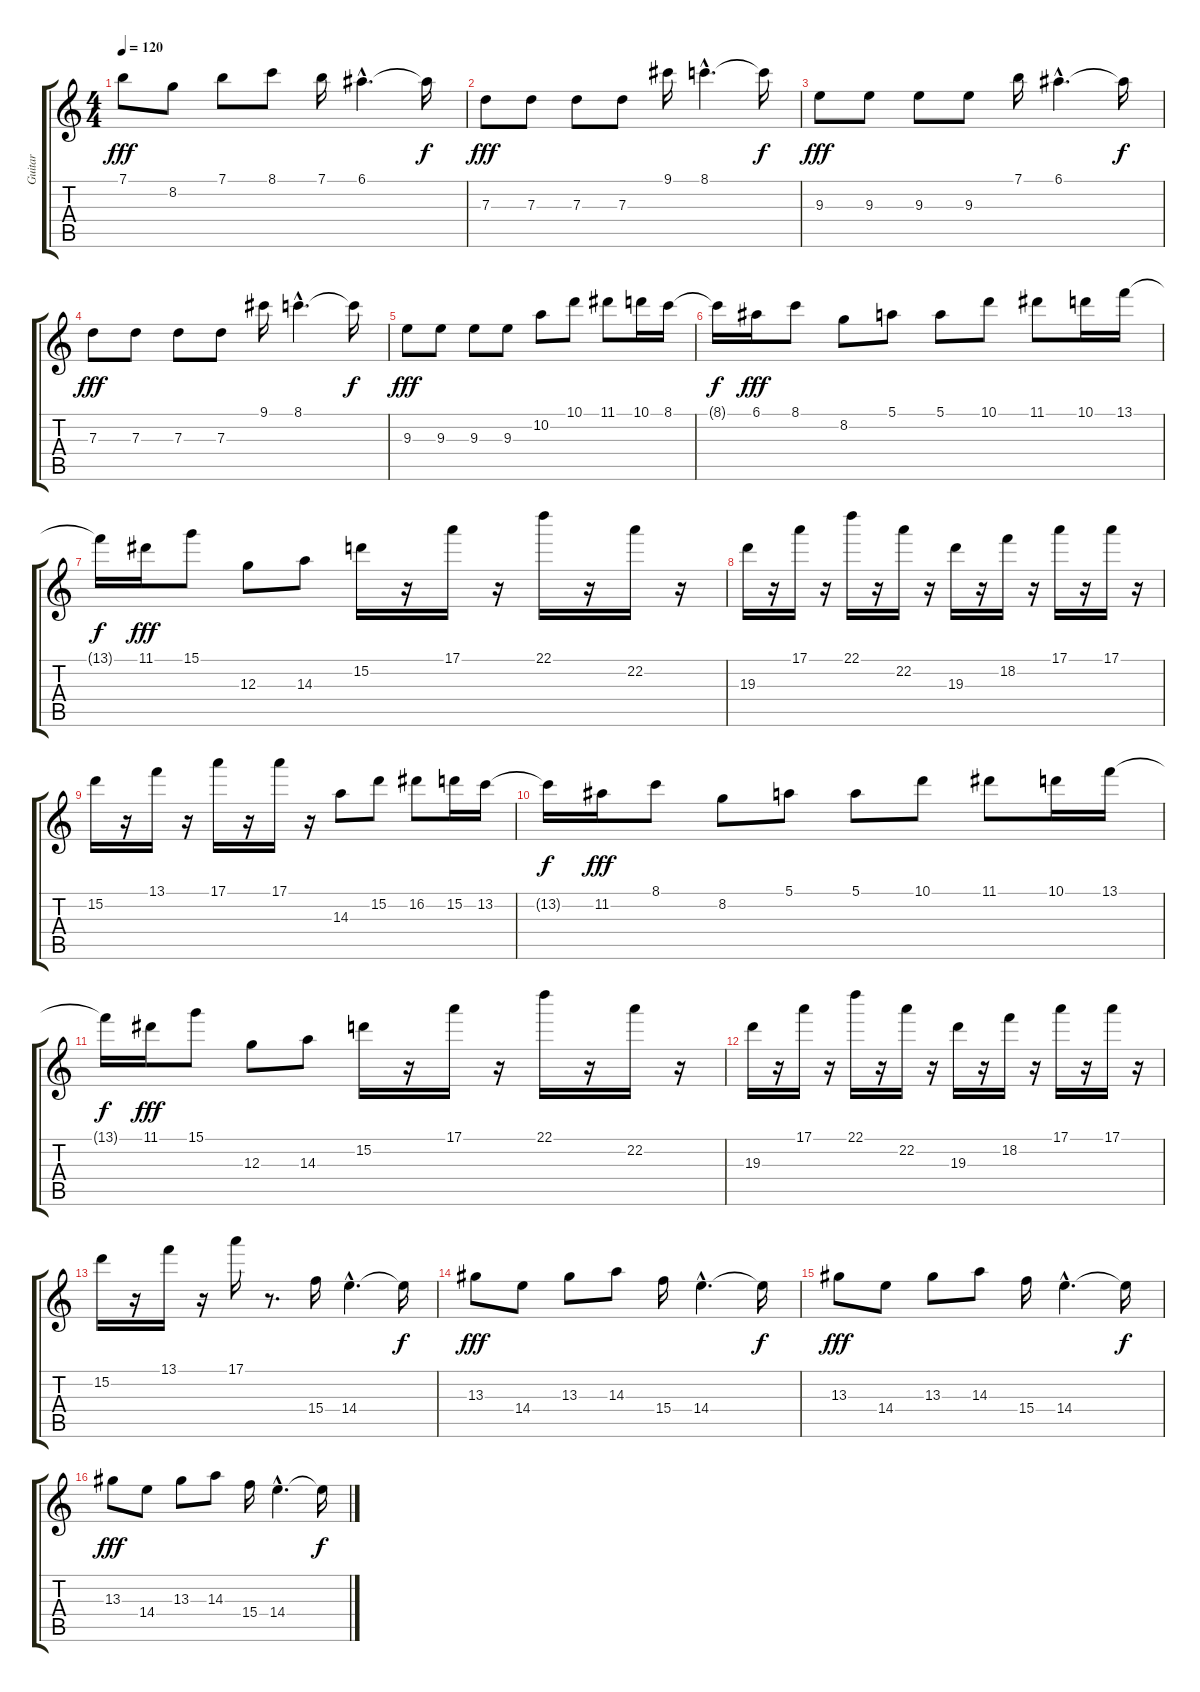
\track ("Guitar" "Guitar") {instrument distortionguitar}
\staff {score tabs}
\tuning (E4 B3 G3 D3 A2 E2) {hide}
\ts (4 4)
\tempo 120
\clef g2
\ks c
7.1.8{dy fff} 8.2.8 7.1.8 8.1.8 7.1.16 6.1{hac}.4{d} 6.1{t}.16{dy f} |
7.3.8{dy fff} 7.3.8 7.3.8 7.3.8 9.1.16 8.1{hac}.4{d} 8.1{t}.16{dy f} |
9.3.8{dy fff} 9.3.8 9.3.8 9.3.8 7.1.16 6.1{hac}.4{d} 6.1{t}.16{dy f} |
7.3.8{dy fff} 7.3.8 7.3.8 7.3.8 9.1.16 8.1{hac}.4{d} 8.1{t}.16{dy f} |
9.3.8{dy fff} 9.3.8 9.3.8 9.3.8 10.2.8 10.1.8 11.1.8 10.1.16 8.1.16 |
8.1{t}.16{dy f} 6.1.16{dy fff} 8.1.8 8.2.8 5.1.8 5.1.8 10.1.8 11.1.8 10.1.16 13.1.16 |
13.1{t}.16{dy f} 11.1.16{dy fff} 15.1.8 12.3.8 14.3.8 15.2.16 r.16 17.1.16 r.16 22.1.16 r.16 22.2.16 r.16 |
19.3.16 r.16 17.1.16 r.16 22.1.16 r.16 22.2.16 r.16 19.3.16 r.16 18.2.16 r.16 17.1.16 r.16 17.1.16 r.16 |
15.2.16 r.16 13.1.16 r.16 17.1.16 r.16 17.1.16 r.16 14.3.8 15.2.8 16.2.8 15.2.16 13.2.16 |
13.2{t}.16{dy f} 11.2.16{dy fff} 8.1.8 8.2.8 5.1.8 5.1.8 10.1.8 11.1.8 10.1.16 13.1.16 |
13.1{t}.16{dy f} 11.1.16{dy fff} 15.1.8 12.3.8 14.3.8 15.2.16 r.16 17.1.16 r.16 22.1.16 r.16 22.2.16 r.16 |
19.3.16 r.16 17.1.16 r.16 22.1.16 r.16 22.2.16 r.16 19.3.16 r.16 18.2.16 r.16 17.1.16 r.16 17.1.16 r.16 |
15.2.16 r.16 13.1.16 r.16 17.1.16 r.8{d} 15.4.16 14.4{hac}.4{d} 14.4{t}.16{dy f} |
13.3.8{dy fff} 14.4.8 13.3.8 14.3.8 15.4.16 14.4{hac}.4{d} 14.4{t}.16{dy f} |
13.3.8{dy fff} 14.4.8 13.3.8 14.3.8 15.4.16 14.4{hac}.4{d} 14.4{t}.16{dy f} |
13.3.8{dy fff} 14.4.8 13.3.8 14.3.8 15.4.16 14.4{hac}.4{d} 14.4{t}.16{dy f}
